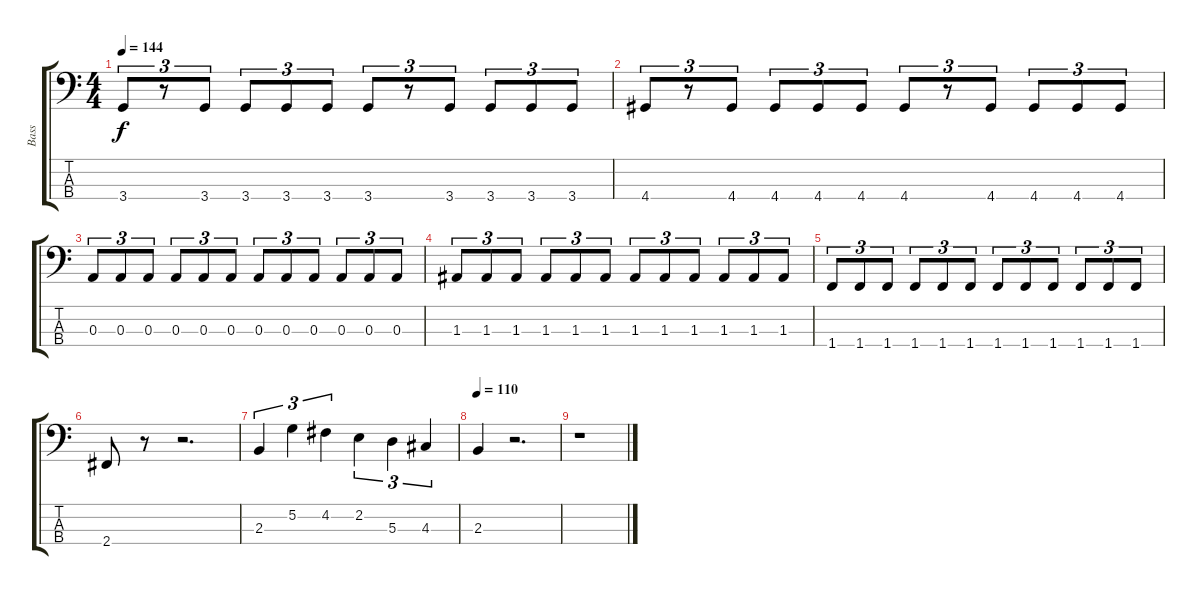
\track ("Bass" "Bass") {instrument electricbassfinger}
\staff {score tabs}
\tuning (G2 D2 A1 E1) {hide}
\ts (4 4)
\tempo 144
\clef f4
\ks c
3.4.8{tu (3 2) dy f} r.8{tu (3 2)} 3.4.8{tu (3 2)} 3.4.8{tu (3 2)} 3.4.8{tu (3 2)} 3.4.8{tu (3 2)} 3.4.8{tu (3 2)} r.8{tu (3 2)} 3.4.8{tu (3 2)} 3.4.8{tu (3 2)} 3.4.8{tu (3 2)} 3.4.8{tu (3 2)} |
4.4.8{tu (3 2)} r.8{tu (3 2)} 4.4.8{tu (3 2)} 4.4.8{tu (3 2)} 4.4.8{tu (3 2)} 4.4.8{tu (3 2)} 4.4.8{tu (3 2)} r.8{tu (3 2)} 4.4.8{tu (3 2)} 4.4.8{tu (3 2)} 4.4.8{tu (3 2)} 4.4.8{tu (3 2)} |
0.3.8{tu (3 2)} 0.3.8{tu (3 2)} 0.3.8{tu (3 2)} 0.3.8{tu (3 2)} 0.3.8{tu (3 2)} 0.3.8{tu (3 2)} 0.3.8{tu (3 2)} 0.3.8{tu (3 2)} 0.3.8{tu (3 2)} 0.3.8{tu (3 2)} 0.3.8{tu (3 2)} 0.3.8{tu (3 2)} |
1.3.8{tu (3 2)} 1.3.8{tu (3 2)} 1.3.8{tu (3 2)} 1.3.8{tu (3 2)} 1.3.8{tu (3 2)} 1.3.8{tu (3 2)} 1.3.8{tu (3 2)} 1.3.8{tu (3 2)} 1.3.8{tu (3 2)} 1.3.8{tu (3 2)} 1.3.8{tu (3 2)} 1.3.8{tu (3 2)} |
1.4.8{tu (3 2)} 1.4.8{tu (3 2)} 1.4.8{tu (3 2)} 1.4.8{tu (3 2)} 1.4.8{tu (3 2)} 1.4.8{tu (3 2)} 1.4.8{tu (3 2)} 1.4.8{tu (3 2)} 1.4.8{tu (3 2)} 1.4.8{tu (3 2)} 1.4.8{tu (3 2)} 1.4.8{tu (3 2)} |
2.4.8 r.8 r.2{d} |
2.3.4{tu (3 2)} 5.2.4{tu (3 2)} 4.2.4{tu (3 2)} 2.2.4{tu (3 2)} 5.3.4{tu (3 2)} 4.3.4{tu (3 2)} |
\tempo 110
2.3.4 r.2{d} |
r.1
